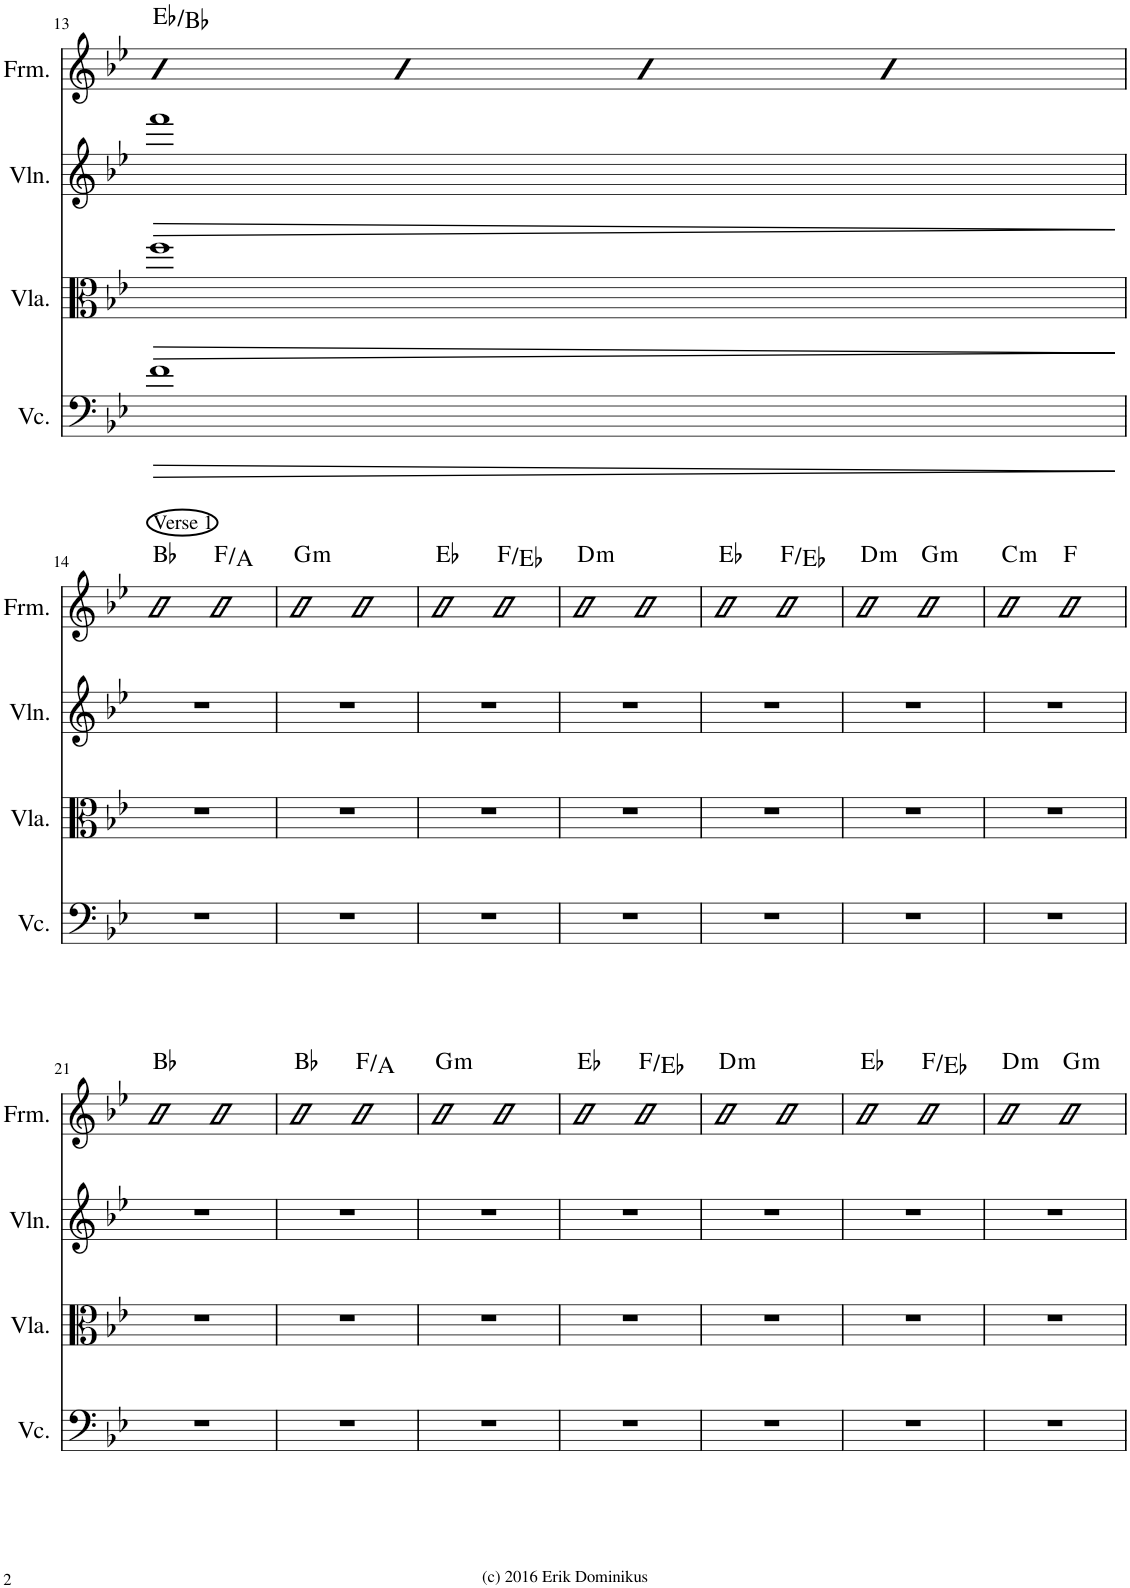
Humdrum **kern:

**kern	**dynam	**kern	**dynam	**kern	**dynam	**kern	**harte
*part4	*part4	*part3	*part3	*part2	*part2	*part1	*part1
*staff4	*staff4	*staff3	*staff3	*staff2	*staff2	*staff1	*
*I"Violoncello	*	*I"Viola	*	*I"Violin	*	*I"Form	*
*I'Vc.	*	*I'Vla.	*	*I'Vln.	*	*I'Frm.	*
!!LO:PB:g=z
*clefF4	*	*clefC3	*	*clefG2	*	*clefG2	*
*k[b-e-]	*	*k[b-e-]	*	*k[b-e-]	*	*k[b-e-]	*
*M4/4	*	*M4/4	*	*M4/4	*	*M4/4	*
=13	=13	=13	=13	=13	=13	=13	=13
!	!LO:HP:b	!	!LO:HP:b	!	!LO:HP:b	!	!
1f	>	1ff	>	1fff	>	4b-	Eb:maj/5
.	.	.	.	.	.	4b-	.
.	.	.	.	.	.	4b-	.
.	.	.	.	.	.	4b-	.
.	]	.	]	.	]	.	.
!!LO:LB:g=z
=14	=14	=14	=14	=14	=14	=14	=14
!	!	!	!	!	!	!LO:TX:a:t=Verse 1	!
1r	.	1r	.	1r	.	2b-	Bb:maj
.	.	.	.	.	.	2b-	F:maj/3
=15	=15	=15	=15	=15	=15	=15	=15
!	!	!	!	!	!	!	!LO:H:kt=m
1r	.	1r	.	1r	.	2b-	G:min
.	.	.	.	.	.	2b-	.
=16	=16	=16	=16	=16	=16	=16	=16
1r	.	1r	.	1r	.	2b-	Eb:maj
.	.	.	.	.	.	2b-	F:maj/b7
=17	=17	=17	=17	=17	=17	=17	=17
!	!	!	!	!	!	!	!LO:H:kt=m
1r	.	1r	.	1r	.	2b-	D:min
.	.	.	.	.	.	2b-	.
=18	=18	=18	=18	=18	=18	=18	=18
1r	.	1r	.	1r	.	2b-	Eb:maj
.	.	.	.	.	.	2b-	F:maj/b7
=19	=19	=19	=19	=19	=19	=19	=19
!	!	!	!	!	!	!	!LO:H:kt=m
1r	.	1r	.	1r	.	2b-	D:min
!	!	!	!	!	!	!	!LO:H:kt=m
.	.	.	.	.	.	2b-	G:min
=20	=20	=20	=20	=20	=20	=20	=20
!	!	!	!	!	!	!	!LO:H:kt=m
1r	.	1r	.	1r	.	2b-	C:min
.	.	.	.	.	.	2b-	F:maj
!!LO:LB:g=z
=21	=21	=21	=21	=21	=21	=21	=21
1r	.	1r	.	1r	.	2b-	Bb:maj
.	.	.	.	.	.	2b-	.
=22	=22	=22	=22	=22	=22	=22	=22
1r	.	1r	.	1r	.	2b-	Bb:maj
.	.	.	.	.	.	2b-	F:maj/3
=23	=23	=23	=23	=23	=23	=23	=23
!	!	!	!	!	!	!	!LO:H:kt=m
1r	.	1r	.	1r	.	2b-	G:min
.	.	.	.	.	.	2b-	.
=24	=24	=24	=24	=24	=24	=24	=24
1r	.	1r	.	1r	.	2b-	Eb:maj
.	.	.	.	.	.	2b-	F:maj/b7
=25	=25	=25	=25	=25	=25	=25	=25
!	!	!	!	!	!	!	!LO:H:kt=m
1r	.	1r	.	1r	.	2b-	D:min
.	.	.	.	.	.	2b-	.
=26	=26	=26	=26	=26	=26	=26	=26
1r	.	1r	.	1r	.	2b-	Eb:maj
.	.	.	.	.	.	2b-	F:maj/b7
=27	=27	=27	=27	=27	=27	=27	=27
!	!	!	!	!	!	!	!LO:H:kt=m
1r	.	1r	.	1r	.	2b-	D:min
!	!	!	!	!	!	!	!LO:H:kt=m
.	.	.	.	.	.	2b-	G:min
=	=	=	=	=	=	=	=
*-	*-	*-	*-	*-	*-	*-	*-
